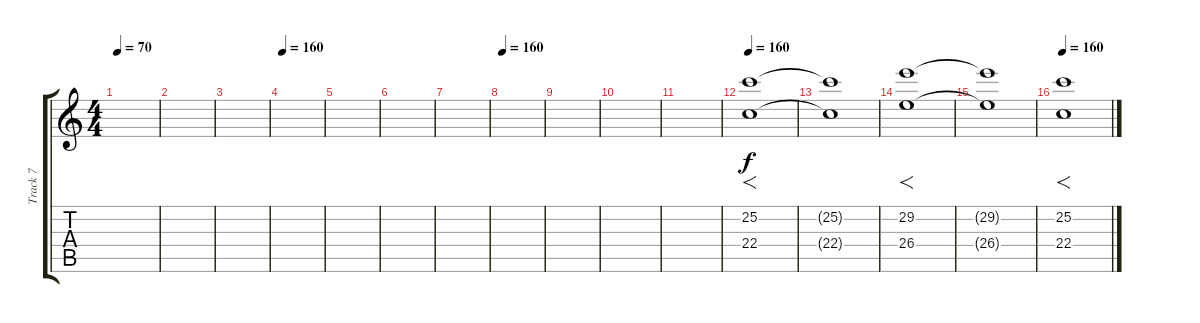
\track ("Track 7" "Track 7") {instrument choiraahs}
\staff {score tabs}
\tuning (E4 B3 G3 D3 A2 E2) {hide}
\ts (4 4)
\tempo 70
\clef g2
\ks c
|
|
|
\tempo 160
|
|
|
|
\tempo 160
|
|
|
|
\tempo 160
(25.2 22.4).1{f} |
(25.2{t} 22.4{t}).1 |
(29.2 26.4).1{f} |
(29.2{t} 26.4{t}).1 |
\tempo 160
(25.2 22.4).1{f}
